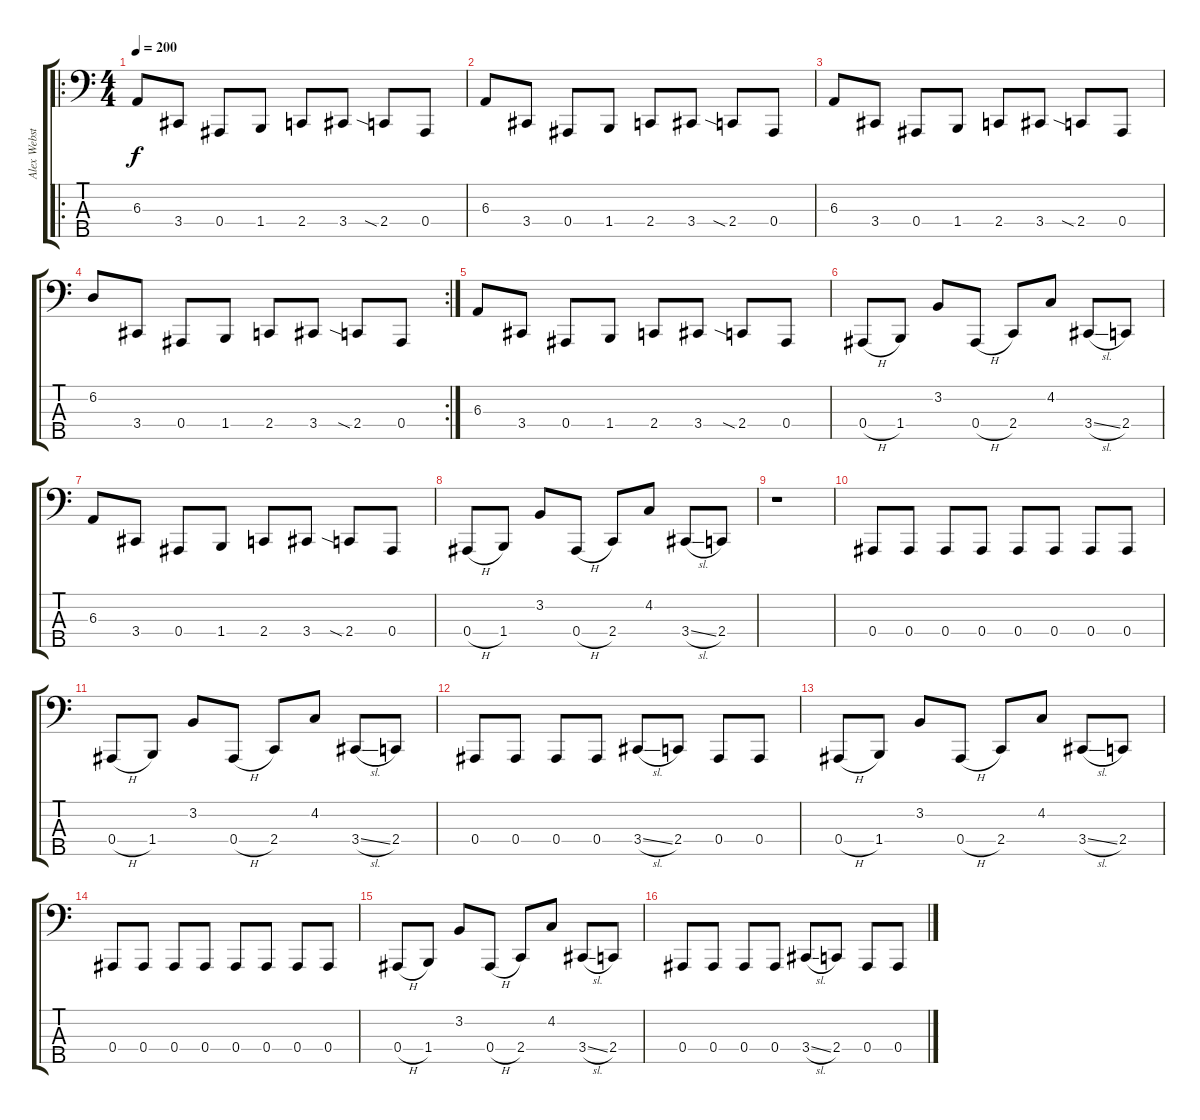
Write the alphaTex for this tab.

\track ("Alex Webster" "Alex Webst") {instrument electricbassfinger}
\staff {score tabs}
\tuning (Db2 Ab1 Eb1 Bb0 F0) {hide}
\ro
\ts (4 4)
\tempo 200
\clef f4
\ks c
6.3.8{dy f} 3.4.8 0.4.8 1.4.8 2.4.8 3.4.8 2.4{sia}.8 0.4.8 |
6.3.8 3.4.8 0.4.8 1.4.8 2.4.8 3.4.8 2.4{sia}.8 0.4.8 |
6.3.8 3.4.8 0.4.8 1.4.8 2.4.8 3.4.8 2.4{sia}.8 0.4.8 |
\rc 2
6.2.8 3.4.8 0.4.8 1.4.8 2.4.8 3.4.8 2.4{sia}.8 0.4.8 |
6.3.8 3.4.8 0.4.8 1.4.8 2.4.8 3.4.8 2.4{sia}.8 0.4.8 |
0.4{h}.8 1.4.8 3.2.8 0.4{h}.8 2.4.8 4.2.8 3.4{sl}.8 2.4.8 |
6.3.8 3.4.8 0.4.8 1.4.8 2.4.8 3.4.8 2.4{sia}.8 0.4.8 |
0.4{h}.8 1.4.8 3.2.8 0.4{h}.8 2.4.8 4.2.8 3.4{sl}.8 2.4.8 |
r.1 |
0.4.8 0.4.8 0.4.8 0.4.8 0.4.8 0.4.8 0.4.8 0.4.8 |
0.4{h}.8 1.4.8 3.2.8 0.4{h}.8 2.4.8 4.2.8 3.4{sl}.8 2.4.8 |
0.4.8 0.4.8 0.4.8 0.4.8 3.4{sl}.8 2.4.8 0.4.8 0.4.8 |
0.4{h}.8 1.4.8 3.2.8 0.4{h}.8 2.4.8 4.2.8 3.4{sl}.8 2.4.8 |
0.4.8 0.4.8 0.4.8 0.4.8 0.4.8 0.4.8 0.4.8 0.4.8 |
0.4{h}.8 1.4.8 3.2.8 0.4{h}.8 2.4.8 4.2.8 3.4{sl}.8 2.4.8 |
0.4.8 0.4.8 0.4.8 0.4.8 3.4{sl}.8 2.4.8 0.4.8 0.4.8
